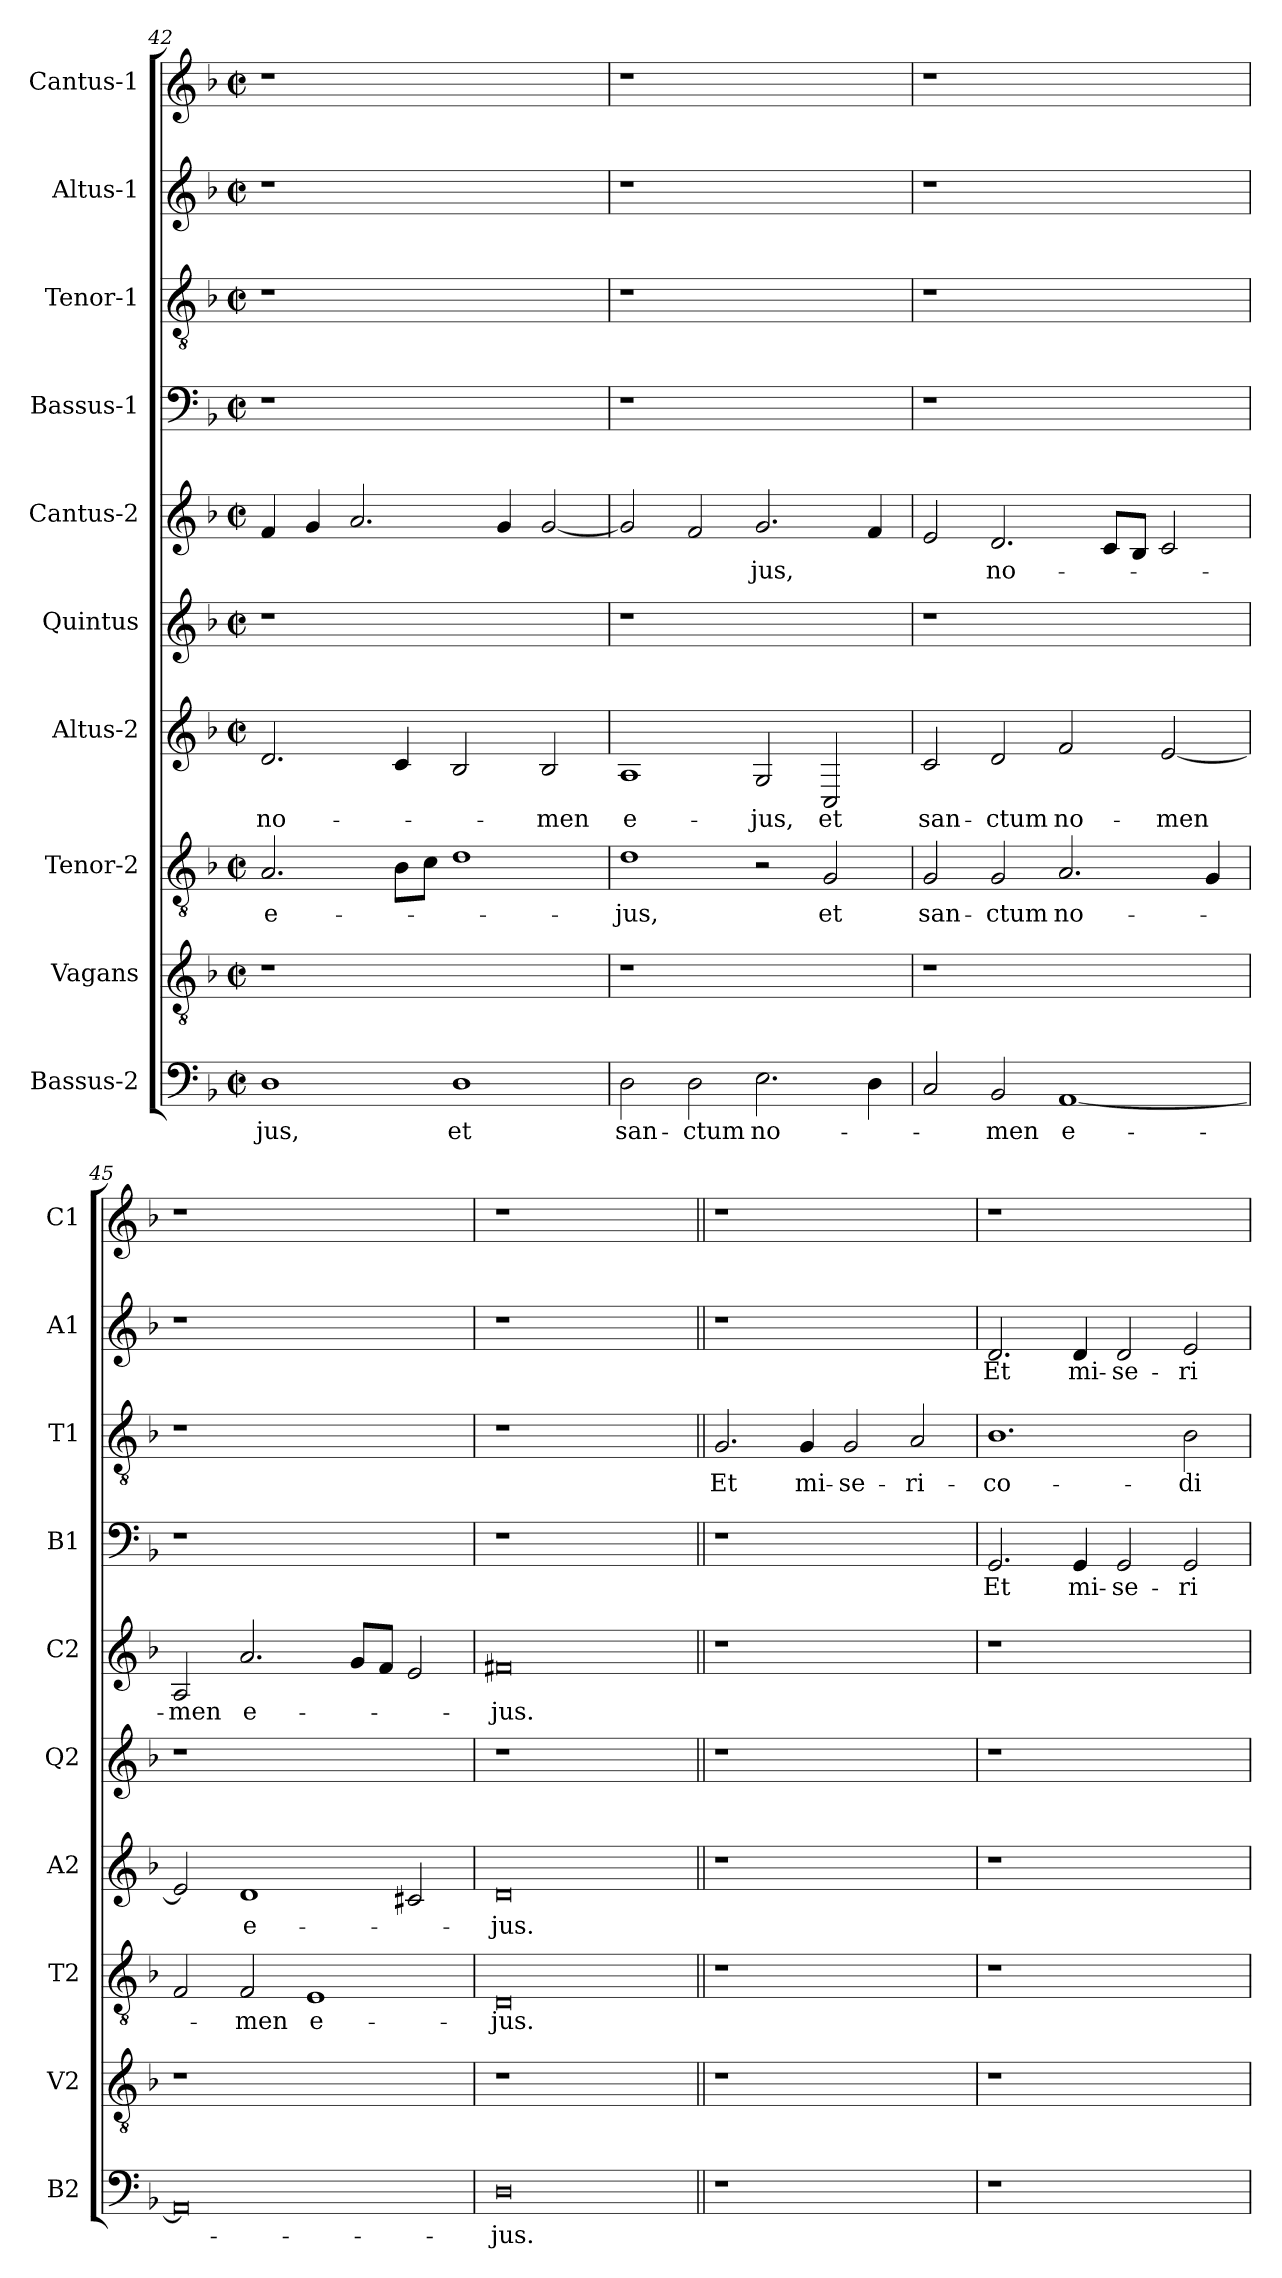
**kern	**text	**kern	**kern	**text	**kern	**text	**kern	**kern	**text	**kern	**text	**kern	**text	**kern	**text	**kern
*part10	*part10	*part9	*part8	*part8	*part7	*part7	*part6	*part5	*part5	*part4	*part4	*part3	*part3	*part2	*part2	*part1
*staff10	*staff10	*staff9	*staff8	*staff8	*staff7	*staff7	*staff6	*staff5	*staff5	*staff4	*staff4	*staff3	*staff3	*staff2	*staff2	*staff1
*I"Bassus-2	*	*I"Vagans	*I"Tenor-2	*	*I"Altus-2	*	*I"Quintus	*I"Cantus-2	*	*I"Bassus-1	*	*I"Tenor-1	*	*I"Altus-1	*	*I"Cantus-1
*I'B2	*	*I'V2	*I'T2	*	*I'A2	*	*I'Q2	*I'C2	*	*I'B1	*	*I'T1	*	*I'A1	*	*I'C1
!!LO:LB:g=z
*clefF4	*	*clefGv2	*clefGv2	*	*clefG2	*	*clefG2	*clefG2	*	*clefF4	*	*clefGv2	*	*clefG2	*	*clefG2
*k[b-]	*	*k[b-]	*k[b-]	*	*k[b-]	*	*k[b-]	*k[b-]	*	*k[b-]	*	*k[b-]	*	*k[b-]	*	*k[b-]
*F:	*	*F:	*F:	*	*F:	*	*F:	*F:	*	*F:	*	*F:	*	*F:	*	*F:
*M2/2	*	*M2/2	*M2/2	*	*M2/2	*	*M2/2	*M2/2	*	*M2/2	*	*M2/2	*	*M2/2	*	*M2/2
*met(c|)	*	*met(c|)	*met(c|)	*	*met(c|)	*	*met(c|)	*met(c|)	*	*met(c|)	*	*met(c|)	*	*met(c|)	*	*met(c|)
=42	=42	=42	=42	=42	=42	=42	=42	=42	=42	=42	=42	=42	=42	=42	=42	=42
!	!LO:LY:b	!	!	!LO:LY:b	!	!LO:LY:b	!	!	!	!	!	!	!	!	!	!
1D	-jus,	1r	2.A/	e-	2.d/	no-	1r	4f/	.	1r	.	1r	.	1r	.	1r
.	.	.	.	.	.	.	.	4g/	.	.	.	.	.	.	.	.
.	.	.	.	.	.	.	.	2.a/	.	.	.	.	.	.	.	.
.	.	.	8B-\L	.	4c/	.	.	.	.	.	.	.	.	.	.	.
.	.	.	8c\J	.	.	.	.	.	.	.	.	.	.	.	.	.
!	!LO:LY:b	!	!	!	!	!	!	!	!	!	!	!	!	!	!	!
1D	et	1ryy	1d	.	2B-/	.	1ryy	.	.	1ryy	.	1ryy	.	1ryy	.	1ryy
.	.	.	.	.	.	.	.	4g/	.	.	.	.	.	.	.	.
!	!	!	!	!	!	!LO:LY:b	!	!	!	!	!	!	!	!	!	!
.	.	.	.	.	2B-/	-men	.	[2g/	.	.	.	.	.	.	.	.
=43	=43	=43	=43	=43	=43	=43	=43	=43	=43	=43	=43	=43	=43	=43	=43	=43
!	!LO:LY:b	!	!	!LO:LY:b	!	!LO:LY:b	!	!	!	!	!	!	!	!	!	!
2D\	san-	1r	1d	-jus,	1A	e-	1r	2g/]	.	1r	.	1r	.	1r	.	1r
!	!LO:LY:b	!	!	!	!	!	!	!	!	!	!	!	!	!	!	!
2D\	-ctum	.	.	.	.	.	.	2f/	.	.	.	.	.	.	.	.
!	!LO:LY:b	!	!	!	!	!LO:LY:b	!	!	!LO:LY:b	!	!	!	!	!	!	!
2.E\	no-	1ryy	2r	.	2G/	-jus,	1ryy	2.g/	-jus,	1ryy	.	1ryy	.	1ryy	.	1ryy
!	!	!	!	!LO:LY:b	!	!LO:LY:b	!	!	!	!	!	!	!	!	!	!
.	.	.	2G/	et	2C/	et	.	.	.	.	.	.	.	.	.	.
4D\	.	.	.	.	.	.	.	4f/	.	.	.	.	.	.	.	.
=44	=44	=44	=44	=44	=44	=44	=44	=44	=44	=44	=44	=44	=44	=44	=44	=44
!	!	!	!	!LO:LY:b	!	!LO:LY:b	!	!	!	!	!	!	!	!	!	!
2C/	.	1r	2G/	san-	2c/	san-	1r	2e/	.	1r	.	1r	.	1r	.	1r
!	!LO:LY:b	!	!	!LO:LY:b	!	!LO:LY:b	!	!	!LO:LY:b	!	!	!	!	!	!	!
2BB-/	-men	.	2G/	-ctum	2d/	-ctum	.	2.d/	no-	.	.	.	.	.	.	.
!	!LO:LY:b	!	!	!LO:LY:b	!	!LO:LY:b	!	!	!	!	!	!	!	!	!	!
[1AA	e-	1ryy	2.A/	no-	2f/	no-	1ryy	.	.	1ryy	.	1ryy	.	1ryy	.	1ryy
.	.	.	.	.	.	.	.	8c/L	.	.	.	.	.	.	.	.
.	.	.	.	.	.	.	.	8B-/J	.	.	.	.	.	.	.	.
!	!	!	!	!	!	!LO:LY:b	!	!	!	!	!	!	!	!	!	!
.	.	.	.	.	[2e/	-men	.	2c/	.	.	.	.	.	.	.	.
.	.	.	4G/	.	.	.	.	.	.	.	.	.	.	.	.	.
=45	=45	=45	=45	=45	=45	=45	=45	=45	=45	=45	=45	=45	=45	=45	=45	=45
!	!	!	!	!	!	!	!	!	!LO:LY:b	!	!	!	!	!	!	!
0AA]	.	1r	2F/	.	2e/]	.	1r	2A/	-men	1r	.	1r	.	1r	.	1r
!	!	!	!	!LO:LY:b	!	!LO:LY:b	!	!	!LO:LY:b	!	!	!	!	!	!	!
.	.	.	2F/	-men	1d	e-	.	2.a/	e-	.	.	.	.	.	.	.
!	!	!	!	!LO:LY:b	!	!	!	!	!	!	!	!	!	!	!	!
.	.	1ryy	1E	e-	.	.	1ryy	.	.	1ryy	.	1ryy	.	1ryy	.	1ryy
.	.	.	.	.	.	.	.	8g/L	.	.	.	.	.	.	.	.
.	.	.	.	.	.	.	.	8f/J	.	.	.	.	.	.	.	.
.	.	.	.	.	2c#X/	.	.	2e/	.	.	.	.	.	.	.	.
=46	=46	=46	=46	=46	=46	=46	=46	=46	=46	=46	=46	=46	=46	=46	=46	=46
!	!LO:LY:b	!	!	!LO:LY:b	!	!LO:LY:b	!	!	!LO:LY:b	!	!	!	!	!	!	!
0D	-jus.	1r	0D	-jus.	0d	-jus.	1r	0f#X	-jus.	1r	.	1r	.	1r	.	1r
.	.	1ryy	.	.	.	.	1ryy	.	.	1ryy	.	1ryy	.	1ryy	.	1ryy
!!LO:LB:g=z
=47||	=47||	=47||	=47||	=47||	=47||	=47||	=47||	=47||	=47||	=47||	=47||	=47||	=47||	=47||	=47||	=47||
!	!	!	!	!	!	!	!	!	!	!	!	!	!LO:LY:b	!	!	!
1r	.	1r	1r	.	1r	.	1r	1r	.	1r	.	2.G/	Et	1r	.	1r
!	!	!	!	!	!	!	!	!	!	!	!	!	!LO:LY:b	!	!	!
.	.	.	.	.	.	.	.	.	.	.	.	4G/	mi-	.	.	.
!	!	!	!	!	!	!	!	!	!	!	!	!	!LO:LY:b	!	!	!
1ryy	.	1ryy	1ryy	.	1ryy	.	1ryy	1ryy	.	1ryy	.	2G/	-se-	1ryy	.	1ryy
!	!	!	!	!	!	!	!	!	!	!	!	!	!LO:LY:b	!	!	!
.	.	.	.	.	.	.	.	.	.	.	.	2A/	-ri-	.	.	.
=48	=48	=48	=48	=48	=48	=48	=48	=48	=48	=48	=48	=48	=48	=48	=48	=48
!	!	!	!	!	!	!	!	!	!	!	!LO:LY:b	!	!LO:LY:b	!	!LO:LY:b	!
1r	.	1r	1r	.	1r	.	1r	1r	.	2.GG/	Et	1.B-	-co-	2.d/	Et	1r
!	!	!	!	!	!	!	!	!	!	!	!LO:LY:b	!	!	!	!LO:LY:b	!
.	.	.	.	.	.	.	.	.	.	4GG/	mi-	.	.	4d/	mi-	.
!	!	!	!	!	!	!	!	!	!	!	!LO:LY:b	!	!	!	!LO:LY:b	!
1ryy	.	1ryy	1ryy	.	1ryy	.	1ryy	1ryy	.	2GG/	-se-	.	.	2d/	-se-	1ryy
!	!	!	!	!	!	!	!	!	!	!	!LO:LY:b	!	!LO:LY:b	!	!LO:LY:b	!
.	.	.	.	.	.	.	.	.	.	2GG/	-ri-	2B-\	-di-	2e/	-ri-	.
=	=	=	=	=	=	=	=	=	=	=	=	=	=	=	=	=
*-	*-	*-	*-	*-	*-	*-	*-	*-	*-	*-	*-	*-	*-	*-	*-	*-
